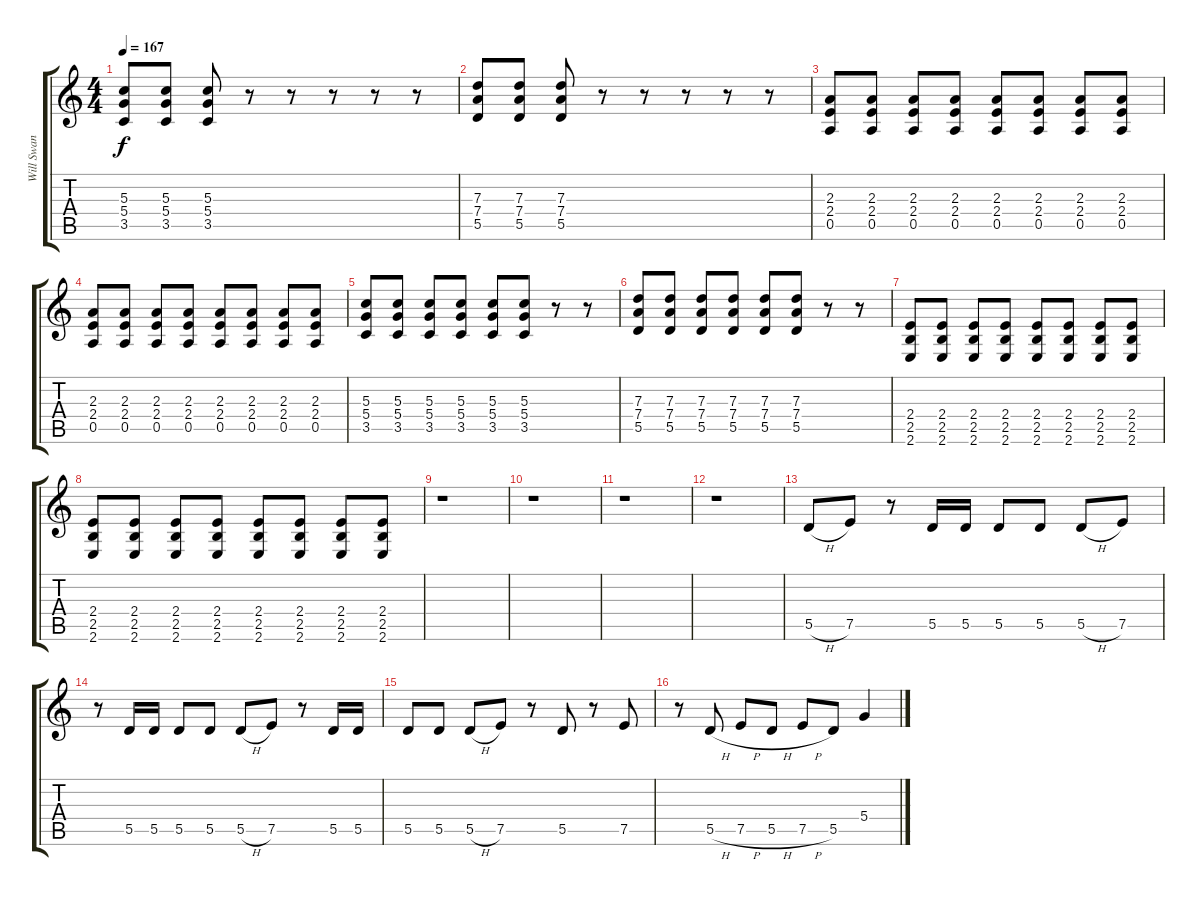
\track ("Will Swan" "Will Swan") {instrument distortionguitar}
\staff {score tabs}
\tuning (E4 B3 G3 D3 A2 D2) {hide}
\ts (4 4)
\tempo 167
\clef g2
\ks c
(5.3 5.4 3.5).8{dy f} (5.3 5.4 3.5).8 (5.3 5.4 3.5).8 r.8 r.8 r.8 r.8 r.8 |
(7.3 7.4 5.5).8 (7.3 7.4 5.5).8 (7.3 7.4 5.5).8 r.8 r.8 r.8 r.8 r.8 |
(2.3 2.4 0.5).8 (2.3 2.4 0.5).8 (2.3 2.4 0.5).8 (2.3 2.4 0.5).8 (2.3 2.4 0.5).8 (2.3 2.4 0.5).8 (2.3 2.4 0.5).8 (2.3 2.4 0.5).8 |
(2.3 2.4 0.5).8 (2.3 2.4 0.5).8 (2.3 2.4 0.5).8 (2.3 2.4 0.5).8 (2.3 2.4 0.5).8 (2.3 2.4 0.5).8 (2.3 2.4 0.5).8 (2.3 2.4 0.5).8 |
(5.3 5.4 3.5).8 (5.3 5.4 3.5).8 (5.3 5.4 3.5).8 (5.3 5.4 3.5).8 (5.3 5.4 3.5).8 (5.3 5.4 3.5).8 r.8 r.8 |
(7.3 7.4 5.5).8 (7.3 7.4 5.5).8 (7.3 7.4 5.5).8 (7.3 7.4 5.5).8 (7.3 7.4 5.5).8 (7.3 7.4 5.5).8 r.8 r.8 |
(2.4 2.5 2.6).8 (2.4 2.5 2.6).8 (2.4 2.5 2.6).8 (2.4 2.5 2.6).8 (2.4 2.5 2.6).8 (2.4 2.5 2.6).8 (2.4 2.5 2.6).8 (2.4 2.5 2.6).8 |
(2.4 2.5 2.6).8 (2.4 2.5 2.6).8 (2.4 2.5 2.6).8 (2.4 2.5 2.6).8 (2.4 2.5 2.6).8 (2.4 2.5 2.6).8 (2.4 2.5 2.6).8 (2.4 2.5 2.6).8 |
r.1 |
r.1 |
r.1 |
r.1 |
5.5{h}.8 7.5.8 r.8 5.5.16 5.5.16 5.5.8 5.5.8 5.5{h}.8 7.5.8 |
r.8 5.5.16 5.5.16 5.5.8 5.5.8 5.5{h}.8 7.5.8 r.8 5.5.16 5.5.16 |
5.5.8 5.5.8 5.5{h}.8 7.5.8 r.8 5.5.8 r.8 7.5.8 |
r.8 5.5{h}.8 7.5{h}.8 5.5{h}.8 7.5{h}.8 5.5.8 5.4{ss}.4
